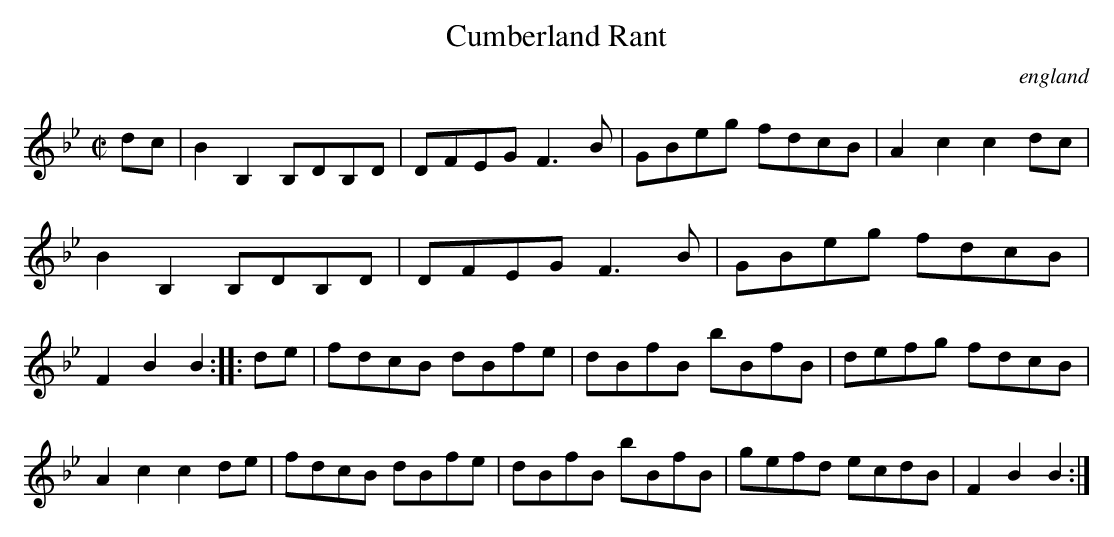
X:1
T:Cumberland Rant
O:england
M:C|
K:Bb
dc|\
B2B,2 B,DB,D| DFEG F3B| GBeg fdcB| A2c2 c2dc|\
B2B,2 B,DB,D| DFEG F3B| GBeg fdcB| F2B2 B2::\
de|\
fdcB dBfe| dBfB bBfB| defg fdcB| A2c2 c2de|\
fdcB dBfe| dBfB bBfB| gefd ecdB| F2B2 B2:|
